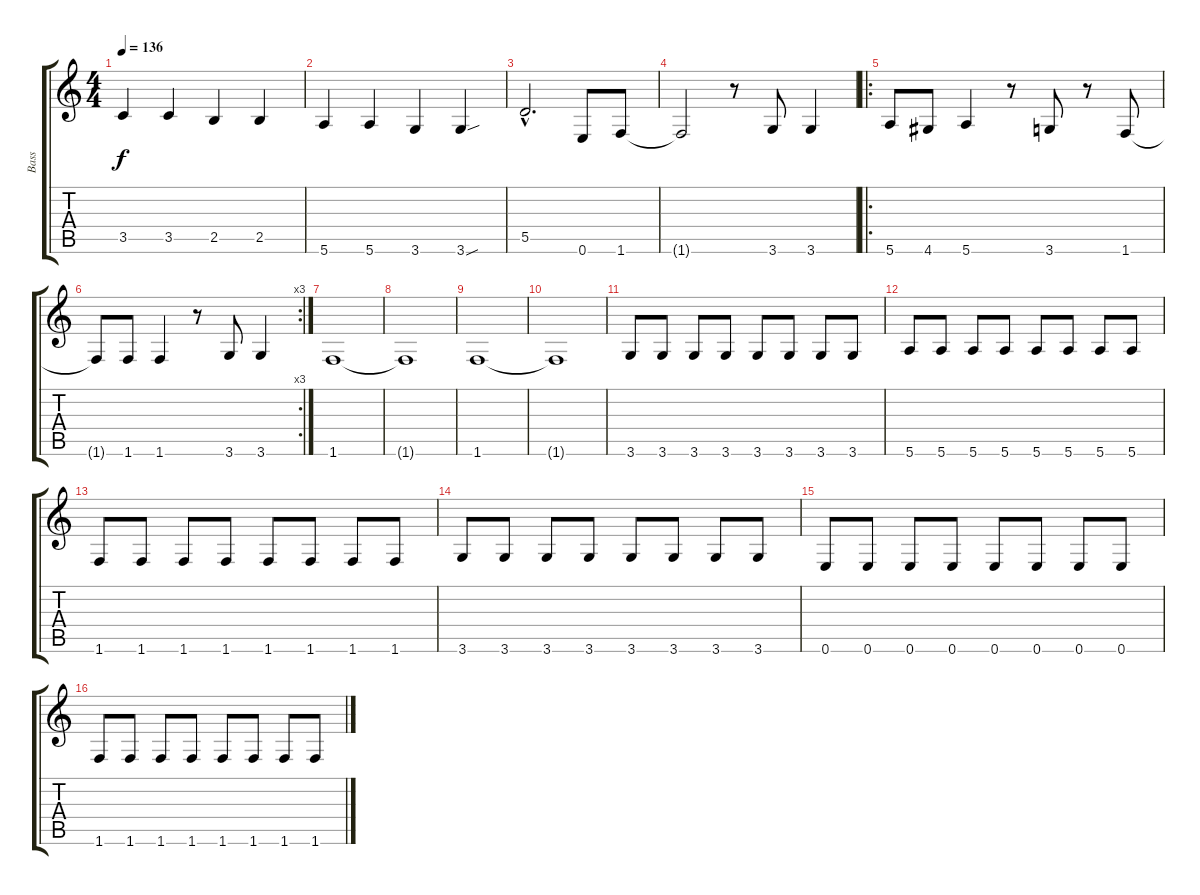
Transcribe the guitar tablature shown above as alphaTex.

\track ("Bass" "Bass") {instrument electricbassfinger}
\staff {score tabs}
\tuning (E4 B3 G3 D3 A2 E2) {hide}
\ts (4 4)
\tempo 136
\clef g2
\ks c
3.5.4{dy f} 3.5.4 2.5.4 2.5.4 |
5.6.4 5.6.4 3.6.4 3.6{sou}.4 |
5.5{hac}.2{d} 0.6.8 1.6.8 |
1.6{t}.2 r.8 3.6.8 3.6.4 |
\ro
5.6.8{volume 13} 4.6.8 5.6.4 r.8 3.6.8 r.8 1.6.8 |
\rc 3
1.6{t}.8 1.6.8 1.6.4 r.8 3.6.8 3.6.4 |
1.6.1 |
1.6{t}.1 |
1.6.1 |
1.6{t}.1 |
3.6.8{volume 12} 3.6.8 3.6.8 3.6.8 3.6.8 3.6.8 3.6.8 3.6.8 |
5.6.8 5.6.8 5.6.8 5.6.8 5.6.8 5.6.8 5.6.8 5.6.8 |
1.6.8 1.6.8 1.6.8 1.6.8 1.6.8 1.6.8 1.6.8 1.6.8 |
3.6.8 3.6.8 3.6.8 3.6.8 3.6.8 3.6.8 3.6.8 3.6.8 |
0.6.8 0.6.8 0.6.8 0.6.8 0.6.8 0.6.8 0.6.8 0.6.8 |
1.6.8 1.6.8 1.6.8 1.6.8 1.6.8 1.6.8 1.6.8 1.6.8
